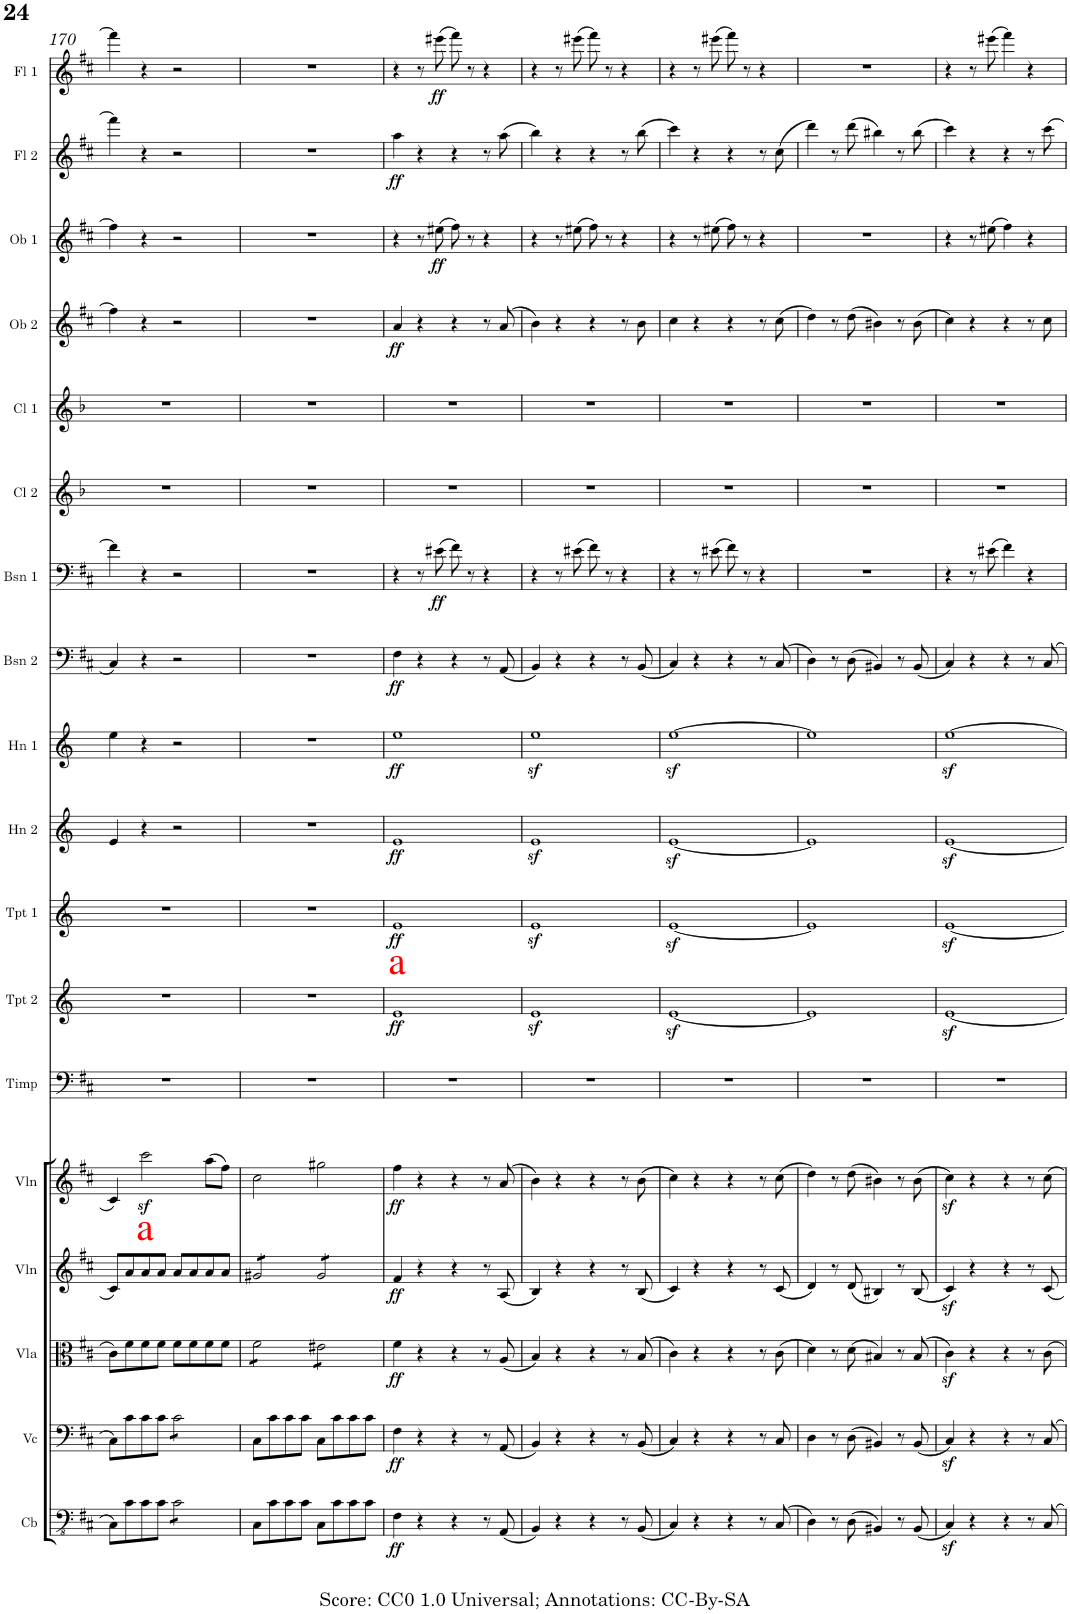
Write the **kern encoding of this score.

**kern	**dynam	**kern	**dynam	**kern	**dynam	**kern	**dynam	**kern	**text	**dynam	**kern	**kern	**dynam	**kern	**text	**dynam	**kern	**dynam	**kern	**dynam	**kern	**dynam	**kern	**dynam	**kern	**kern	**kern	**dynam	**kern	**dynam	**kern	**dynam	**kern	**dynam
*part18	*part18	*part17	*part17	*part16	*part16	*part15	*part15	*part14	*part14	*part14	*part13	*part12	*part12	*part11	*part11	*part11	*part10	*part10	*part9	*part9	*part8	*part8	*part7	*part7	*part6	*part5	*part4	*part4	*part3	*part3	*part2	*part2	*part1	*part1
*staff18	*staff18	*staff17	*staff17	*staff16	*staff16	*staff15	*staff15	*staff14	*staff14	*staff14	*staff13	*staff12	*staff12	*staff11	*staff11	*staff11	*staff10	*staff10	*staff9	*staff9	*staff8	*staff8	*staff7	*staff7	*staff6	*staff5	*staff4	*staff4	*staff3	*staff3	*staff2	*staff2	*staff1	*staff1
*I"Contrabass	*	*I"Violoncello	*	*I"Viola	*	*I"Violin	*	*I"Violin	*	*	*I"Timpani	*I"D Trumpet 2	*	*I"D Trumpet 1	*	*	*I"D Horn 2	*	*I"D Horn 1	*	*I"Bassoon 2	*	*I"Bassoon 1	*	*I"A Clarinet 2	*I"A Clarinet 1	*I"Oboe 2	*	*I"Oboe 1	*	*I"Flute 2	*	*I"Flute 1	*
*I'Cb	*	*I'Vc	*	*I'Vla	*	*I'Vln	*	*I'Vln	*	*	*I'Timp	*I'Tpt 2	*	*I'Tpt 1	*	*	*I'Hn 2	*	*I'Hn 1	*	*I'Bsn 2	*	*I'Bsn 1	*	*I'Cl 2	*I'Cl 1	*I'Ob 2	*	*I'Ob 1	*	*I'Fl 2	*	*I'Fl 1	*
!!LO:PB:g=z
*clefFv4	*	*clefF4	*	*clefC3	*	*clefG2	*	*clefG2	*	*	*clefF4	*clefG2	*	*clefG2	*	*	*clefG2	*	*clefG2	*	*clefF4	*	*clefF4	*	*clefG2	*clefG2	*clefG2	*	*clefG2	*	*clefG2	*	*clefG2	*
*	*	*	*	*	*	*	*	*	*	*	*	*Trd-1c-2	*	*Trd-1c-2	*	*	*Trd6c10	*	*Trd6c10	*	*	*	*	*	*Trd2c3	*Trd2c3	*	*	*	*	*	*	*	*
*k[f#c#]	*	*k[f#c#]	*	*k[f#c#]	*	*k[f#c#]	*	*k[f#c#]	*	*	*k[f#c#]	*k[]	*	*k[]	*	*	*k[]	*	*k[]	*	*k[f#c#]	*	*k[f#c#]	*	*k[b-]	*k[b-]	*k[f#c#]	*	*k[f#c#]	*	*k[f#c#]	*	*k[f#c#]	*
*M2/2	*	*M2/2	*	*M2/2	*	*M2/2	*	*M2/2	*	*	*M2/2	*M2/2	*	*M2/2	*	*	*M2/2	*	*M2/2	*	*M2/2	*	*M2/2	*	*M2/2	*M2/2	*M2/2	*	*M2/2	*	*M2/2	*	*M2/2	*
*met(c|)	*	*met(c|)	*	*met(c|)	*	*met(c|)	*	*met(c|)	*	*	*met(c|)	*met(c|)	*	*met(c|)	*	*	*met(c|)	*	*met(c|)	*	*met(c|)	*	*met(c|)	*	*met(c|)	*met(c|)	*met(c|)	*	*met(c|)	*	*met(c|)	*	*met(c|)	*
=170	=170	=170	=170	=170	=170	=170	=170	=170	=170	=170	=170	=170	=170	=170	=170	=170	=170	=170	=170	=170	=170	=170	=170	=170	=170	=170	=170	=170	=170	=170	=170	=170	=170	=170
8CC#\L	.	8C#\L	.	8c#\L	.	8c#/L	.	4c#/	.	.	1r	1r	.	1r	.	.	4e/	.	4ee\	.	4C#/	.	4f#\]	.	1r	1r	4ff#\]	.	4ff#\]	.	4fff#\]	.	4fff#\]	.
8C#\	.	8c#\	.	8f#\	.	8a/	.	.	.	.	.	.	.	.	.	.	.	.	.	.	.	.	.	.	.	.	.	.	.	.	.	.	.	.
!	!	!	!	!	!	!	!	!	!LO:LY:b:color=#FF0000	!	!	!	!	!	!	!	!	!	!	!	!	!	!	!	!	!	!	!	!	!	!	!	!	!
8C#\	.	8c#\	.	8f#\	.	8a/	.	2ccc#z<\	a	.	.	.	.	.	.	.	4r	.	4r	.	4r	.	4r	.	.	.	4r	.	4r	.	4r	.	4r	.
8C#\J	.	8c#\J	.	8f#\J	.	8a/J	.	.	.	.	.	.	.	.	.	.	.	.	.	.	.	.	.	.	.	.	.	.	.	.	.	.	.	.
*tremolo	*	*	*	*	*	*	*	*	*	*	*	*	*	*	*	*	*	*	*	*	*	*	*	*	*	*	*	*	*	*	*	*	*	*
*	*	*tremolo	*	*	*	*	*	*	*	*	*	*	*	*	*	*	*	*	*	*	*	*	*	*	*	*	*	*	*	*	*	*	*	*
8C#\L	.	8c#\L	.	8f#\L	.	8a/L	.	.	.	.	.	.	.	.	.	.	2r	.	2r	.	2r	.	2r	.	.	.	2r	.	2r	.	2r	.	2r	.
8C#\	.	8c#\	.	8f#\	.	8a/	.	.	.	.	.	.	.	.	.	.	.	.	.	.	.	.	.	.	.	.	.	.	.	.	.	.	.	.
8C#\	.	8c#\	.	8f#\	.	8a/	.	(8aa\L	.	.	.	.	.	.	.	.	.	.	.	.	.	.	.	.	.	.	.	.	.	.	.	.	.	.
8C#\J	.	8c#\J	.	8f#\J	.	8a/J	.	8ff#\J)	.	.	.	.	.	.	.	.	.	.	.	.	.	.	.	.	.	.	.	.	.	.	.	.	.	.
*	*	*Xtremolo	*	*	*	*	*	*	*	*	*	*	*	*	*	*	*	*	*	*	*	*	*	*	*	*	*	*	*	*	*	*	*	*
*Xtremolo	*	*	*	*	*	*	*	*	*	*	*	*	*	*	*	*	*	*	*	*	*	*	*	*	*	*	*	*	*	*	*	*	*	*
=171	=171	=171	=171	=171	=171	=171	=171	=171	=171	=171	=171	=171	=171	=171	=171	=171	=171	=171	=171	=171	=171	=171	=171	=171	=171	=171	=171	=171	=171	=171	=171	=171	=171	=171
*	*	*	*	*tremolo	*	*	*	*	*	*	*	*	*	*	*	*	*	*	*	*	*	*	*	*	*	*	*	*	*	*	*	*	*	*
*	*	*	*	*	*	*tremolo	*	*	*	*	*	*	*	*	*	*	*	*	*	*	*	*	*	*	*	*	*	*	*	*	*	*	*	*
8CC#\L	.	8C#\L	.	8f#\L	.	8g#X/L	.	2cc#\	.	.	1r	1r	.	1r	.	.	1r	.	1r	.	1r	.	1r	.	1r	1r	1r	.	1r	.	1r	.	1r	.
8C#\	.	8c#\	.	8f#\	.	8g#X/	.	.	.	.	.	.	.	.	.	.	.	.	.	.	.	.	.	.	.	.	.	.	.	.	.	.	.	.
8C#\	.	8c#\	.	8f#\	.	8g#X/	.	.	.	.	.	.	.	.	.	.	.	.	.	.	.	.	.	.	.	.	.	.	.	.	.	.	.	.
8C#\J	.	8c#\J	.	8f#\J	.	8g#X/J	.	.	.	.	.	.	.	.	.	.	.	.	.	.	.	.	.	.	.	.	.	.	.	.	.	.	.	.
8CC#\L	.	8C#\L	.	8e#X\L	.	8g#/L	.	2gg#X\	.	.	.	.	.	.	.	.	.	.	.	.	.	.	.	.	.	.	.	.	.	.	.	.	.	.
8C#\	.	8c#\	.	8e#X\	.	8g#/	.	.	.	.	.	.	.	.	.	.	.	.	.	.	.	.	.	.	.	.	.	.	.	.	.	.	.	.
8C#\	.	8c#\	.	8e#X\	.	8g#/	.	.	.	.	.	.	.	.	.	.	.	.	.	.	.	.	.	.	.	.	.	.	.	.	.	.	.	.
8C#\J	.	8c#\J	.	8e#X\J	.	8g#/J	.	.	.	.	.	.	.	.	.	.	.	.	.	.	.	.	.	.	.	.	.	.	.	.	.	.	.	.
*	*	*	*	*	*	*Xtremolo	*	*	*	*	*	*	*	*	*	*	*	*	*	*	*	*	*	*	*	*	*	*	*	*	*	*	*	*
*	*	*	*	*Xtremolo	*	*	*	*	*	*	*	*	*	*	*	*	*	*	*	*	*	*	*	*	*	*	*	*	*	*	*	*	*	*
=172	=172	=172	=172	=172	=172	=172	=172	=172	=172	=172	=172	=172	=172	=172	=172	=172	=172	=172	=172	=172	=172	=172	=172	=172	=172	=172	=172	=172	=172	=172	=172	=172	=172	=172
!	!LO:DY:b	!	!LO:DY:b	!	!LO:DY:b	!	!LO:DY:b	!	!	!LO:DY:b	!	!	!LO:DY:b	!	!LO:LY:b:color=#FF0000	!LO:DY:b	!	!LO:DY:b	!	!LO:DY:b	!	!LO:DY:b	!	!	!	!	!	!LO:DY:b	!	!	!	!LO:DY:b	!	!
4FF#\	ff	4F#\	ff	4f#\	ff	4f#/	ff	4ff#\	.	ff	1r	1e	ff	1e	a	ff	1e	ff	1ee	ff	4F#\	ff	4r	.	1r	1r	4a/	ff	4r	.	4aa\	ff	4r	.
4r	.	4r	.	4r	.	4r	.	4r	.	.	.	.	.	.	.	.	.	.	.	.	4r	.	8r	.	.	.	4r	.	8r	.	4r	.	8r	.
!	!	!	!	!	!	!	!	!	!	!	!	!	!	!	!	!	!	!	!	!	!	!	!	!LO:DY:b	!	!	!	!	!	!LO:DY:b	!	!	!	!LO:DY:b
.	.	.	.	.	.	.	.	.	.	.	.	.	.	.	.	.	.	.	.	.	.	.	(8e#X\	ff	.	.	.	.	(8ee#X\	ff	.	.	(8eee#X\	ff
4r	.	4r	.	4r	.	4r	.	4r	.	.	.	.	.	.	.	.	.	.	.	.	4r	.	8f#\)	.	.	.	4r	.	8ff#\)	.	4r	.	8fff#\)	.
.	.	.	.	.	.	.	.	.	.	.	.	.	.	.	.	.	.	.	.	.	.	.	8r	.	.	.	.	.	8r	.	.	.	8r	.
8r	.	8r	.	8r	.	8r	.	8r	.	.	.	.	.	.	.	.	.	.	.	.	8r	.	4r	.	.	.	8r	.	4r	.	8r	.	4r	.
(8AAA/	.	(8AA/	.	(8A/	.	(8A/	.	(8a/	.	.	.	.	.	.	.	.	.	.	.	.	(8AA/	.	.	.	.	.	(8a/	.	.	.	(8aa\	.	.	.
=173	=173	=173	=173	=173	=173	=173	=173	=173	=173	=173	=173	=173	=173	=173	=173	=173	=173	=173	=173	=173	=173	=173	=173	=173	=173	=173	=173	=173	=173	=173	=173	=173	=173	=173
4BBB/)	.	4BB/)	.	4B/)	.	4B/)	.	4b\)	.	.	1r	1ez<	.	1ez<	.	.	1ez<	.	1eez<	.	4BB/)	.	4r	.	1r	1r	4b\)	.	4r	.	4bb\)	.	4r	.
4r	.	4r	.	4r	.	4r	.	4r	.	.	.	.	.	.	.	.	.	.	.	.	4r	.	8r	.	.	.	4r	.	8r	.	4r	.	8r	.
.	.	.	.	.	.	.	.	.	.	.	.	.	.	.	.	.	.	.	.	.	.	.	(8e#X\	.	.	.	.	.	(8ee#X\	.	.	.	(8eee#X\	.
4r	.	4r	.	4r	.	4r	.	4r	.	.	.	.	.	.	.	.	.	.	.	.	4r	.	8f#\)	.	.	.	4r	.	8ff#\)	.	4r	.	8fff#\)	.
.	.	.	.	.	.	.	.	.	.	.	.	.	.	.	.	.	.	.	.	.	.	.	8r	.	.	.	.	.	8r	.	.	.	8r	.
8r	.	8r	.	8r	.	8r	.	8r	.	.	.	.	.	.	.	.	.	.	.	.	8r	.	4r	.	.	.	8r	.	4r	.	8r	.	4r	.
(8BBB/	.	(8BB/	.	(8B/	.	(8B/	.	(8b\	.	.	.	.	.	.	.	.	.	.	.	.	(8BB/	.	.	.	.	.	8b\	.	.	.	(8bb\	.	.	.
=174	=174	=174	=174	=174	=174	=174	=174	=174	=174	=174	=174	=174	=174	=174	=174	=174	=174	=174	=174	=174	=174	=174	=174	=174	=174	=174	=174	=174	=174	=174	=174	=174	=174	=174
4CC#/)	.	4C#/)	.	4c#\)	.	4c#/)	.	4cc#\)	.	.	1r	[1ez<	.	[1ez<	.	.	[1ez<	.	[1eez<	.	4C#/)	.	4r	.	1r	1r	4cc#\	.	4r	.	4ccc#\)	.	4r	.
4r	.	4r	.	4r	.	4r	.	4r	.	.	.	.	.	.	.	.	.	.	.	.	4r	.	8r	.	.	.	4r	.	8r	.	4r	.	8r	.
.	.	.	.	.	.	.	.	.	.	.	.	.	.	.	.	.	.	.	.	.	.	.	(8e#X\	.	.	.	.	.	(8ee#X\	.	.	.	(8eee#X\	.
4r	.	4r	.	4r	.	4r	.	4r	.	.	.	.	.	.	.	.	.	.	.	.	4r	.	8f#\)	.	.	.	4r	.	8ff#\)	.	4r	.	8fff#\)	.
.	.	.	.	.	.	.	.	.	.	.	.	.	.	.	.	.	.	.	.	.	.	.	8r	.	.	.	.	.	8r	.	.	.	8r	.
8r	.	8r	.	8r	.	8r	.	8r	.	.	.	.	.	.	.	.	.	.	.	.	8r	.	4r	.	.	.	8r	.	4r	.	8r	.	4r	.
(8CC#/	.	8C#/	.	(8c#\	.	(8c#/	.	(8cc#\	.	.	.	.	.	.	.	.	.	.	.	.	(8C#/	.	.	.	.	.	(8cc#\	.	.	.	(8cc#\	.	.	.
=175	=175	=175	=175	=175	=175	=175	=175	=175	=175	=175	=175	=175	=175	=175	=175	=175	=175	=175	=175	=175	=175	=175	=175	=175	=175	=175	=175	=175	=175	=175	=175	=175	=175	=175
4DD\)	.	4D\	.	4d\)	.	4d/)	.	4dd\)	.	.	1r	1e]	.	1e]	.	.	1e]	.	1ee]	.	4D\)	.	1r	.	1r	1r	4dd\)	.	1r	.	4ddd\)	.	1r	.
8r	.	8r	.	8r	.	8r	.	8r	.	.	.	.	.	.	.	.	.	.	.	.	8r	.	.	.	.	.	8r	.	.	.	8r	.	.	.
(8DD\	.	(8D\	.	(8d\	.	(8d/	.	(8dd\	.	.	.	.	.	.	.	.	.	.	.	.	(8D\	.	.	.	.	.	(8dd\	.	.	.	(8ddd\	.	.	.
4BBB#X/)	.	4BB#X/)	.	4B#X/)	.	4B#X/)	.	4b#X\)	.	.	.	.	.	.	.	.	.	.	.	.	4BB#X/)	.	.	.	.	.	4b#X\)	.	.	.	4bb#X\)	.	.	.
8r	.	8r	.	8r	.	8r	.	8r	.	.	.	.	.	.	.	.	.	.	.	.	8r	.	.	.	.	.	8r	.	.	.	8r	.	.	.
(8BBB#/	.	(8BB#/	.	(8B#/	.	(8B#/	.	(8b#\	.	.	.	.	.	.	.	.	.	.	.	.	(8BB#/	.	.	.	.	.	(8b#\	.	.	.	(8bb#\	.	.	.
=176	=176	=176	=176	=176	=176	=176	=176	=176	=176	=176	=176	=176	=176	=176	=176	=176	=176	=176	=176	=176	=176	=176	=176	=176	=176	=176	=176	=176	=176	=176	=176	=176	=176	=176
4CC#z</)	.	4C#z</)	.	4c#z<\)	.	4c#z</)	.	4cc#z<\)	.	.	1r	[1ez<	.	[1ez<	.	.	[1ez<	.	[1eez<	.	4C#/)	.	4r	.	1r	1r	4cc#\)	.	4r	.	4ccc#\)	.	4r	.
4r	.	4r	.	4r	.	4r	.	4r	.	.	.	.	.	.	.	.	.	.	.	.	4r	.	8r	.	.	.	4r	.	8r	.	4r	.	8r	.
.	.	.	.	.	.	.	.	.	.	.	.	.	.	.	.	.	.	.	.	.	.	.	(8e#X\	.	.	.	.	.	(8ee#X\	.	.	.	(8eee#X\	.
4r	.	4r	.	4r	.	4r	.	4r	.	.	.	.	.	.	.	.	.	.	.	.	4r	.	4f#\)	.	.	.	4r	.	4ff#\)	.	4r	.	4fff#\)	.
8r	.	8r	.	8r	.	8r	.	8r	.	.	.	.	.	.	.	.	.	.	.	.	8r	.	4r	.	.	.	8r	.	4r	.	8r	.	4r	.
8CC#/	.	8C#/	.	8c#\	.	8c#/	.	8cc#\	.	.	.	.	.	.	.	.	.	.	.	.	8C#/	.	.	.	.	.	8cc#\	.	.	.	8ccc#\	.	.	.
=	=	=	=	=	=	=	=	=	=	=	=	=	=	=	=	=	=	=	=	=	=	=	=	=	=	=	=	=	=	=	=	=	=	=
*-	*-	*-	*-	*-	*-	*-	*-	*-	*-	*-	*-	*-	*-	*-	*-	*-	*-	*-	*-	*-	*-	*-	*-	*-	*-	*-	*-	*-	*-	*-	*-	*-	*-	*-
